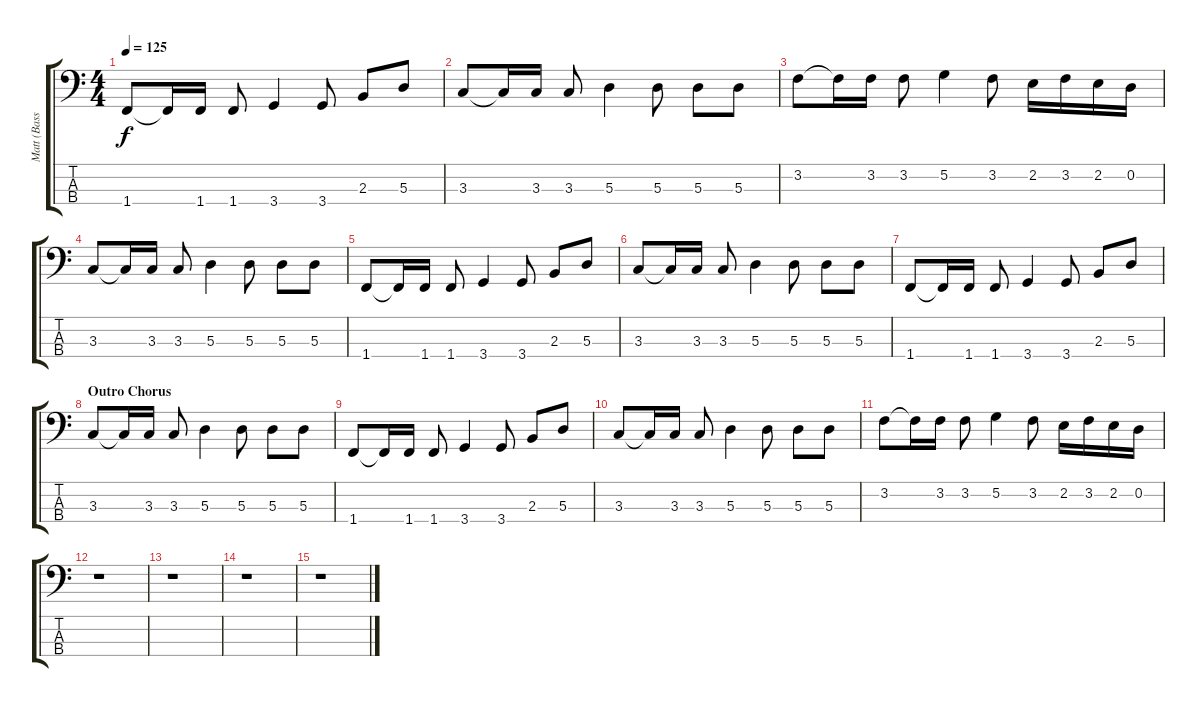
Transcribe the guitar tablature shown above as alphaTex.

\track ("Matt (Bass)" "Matt (Bass") {instrument electricbasspick}
\staff {score tabs}
\tuning (G2 D2 A1 E1) {hide}
\ts (4 4)
\tempo 125
\clef f4
\ks c
1.4.8{dy f} 1.4{t}.16 1.4.16 1.4.8 3.4.4 3.4.8 2.3.8 5.3.8 |
3.3.8 3.3{t}.16 3.3.16 3.3.8 5.3.4 5.3.8 5.3.8 5.3.8 |
3.2.8 3.2{t}.16 3.2.16 3.2.8 5.2.4 3.2.8 2.2.16 3.2.16 2.2.16 0.2.16 |
3.3.8 3.3{t}.16 3.3.16 3.3.8 5.3.4 5.3.8 5.3.8 5.3.8 |
1.4.8 1.4{t}.16 1.4.16 1.4.8 3.4.4 3.4.8 2.3.8 5.3.8 |
3.3.8 3.3{t}.16 3.3.16 3.3.8 5.3.4 5.3.8 5.3.8 5.3.8 |
1.4.8{volume 8} 1.4{t}.16 1.4.16 1.4.8 3.4.4 3.4.8 2.3.8 5.3.8 |
\section ("" "Outro Chorus")
3.3.8 3.3{t}.16 3.3.16 3.3.8 5.3.4 5.3.8 5.3.8 5.3.8 |
1.4.8 1.4{t}.16 1.4.16 1.4.8 3.4.4 3.4.8 2.3.8 5.3.8 |
3.3.8{volume 0} 3.3{t}.16 3.3.16 3.3.8 5.3.4 5.3.8 5.3.8 5.3.8 |
3.2.8 3.2{t}.16 3.2.16 3.2.8 5.2.4 3.2.8 2.2.16 3.2.16 2.2.16 0.2.16 |
r.1 |
r.1 |
r.1 |
r.1
